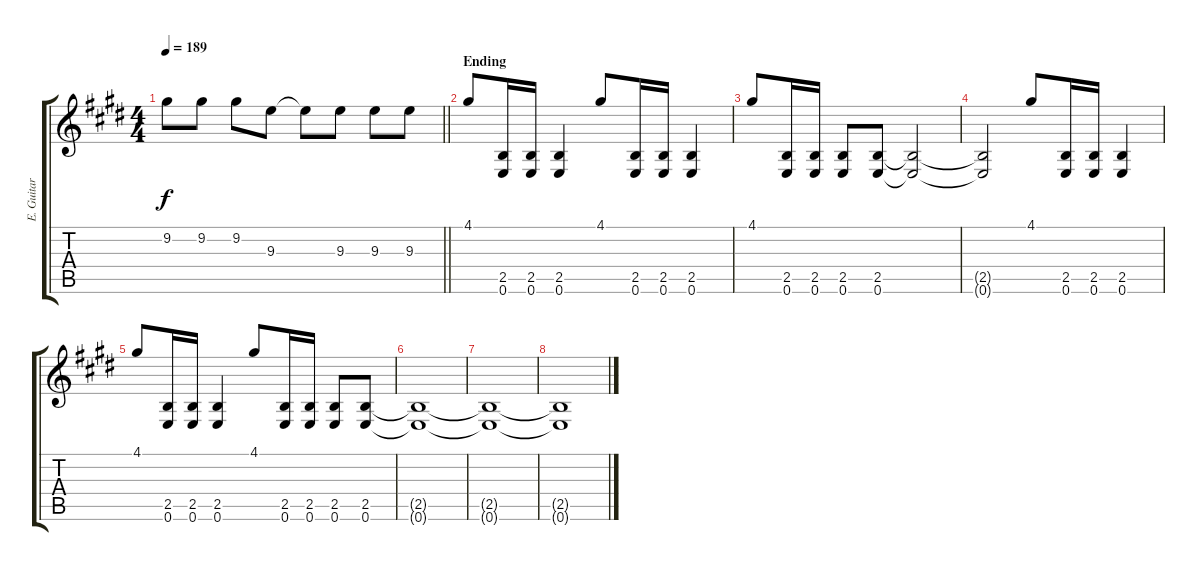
\track ("E. Guitar I" "E. Guitar ") {instrument overdrivenguitar}
\staff {score tabs}
\tuning (E4 B3 G3 D3 A2 E2) {hide}
\ts (4 4)
\tempo 189
\clef g2
\barLineRight lightlight
\ks e
9.2.8{dy f} 9.2.8 9.2.8 9.3.8 9.3{t}.8 9.3.8 9.3.8 9.3.8 |
\section ("" "Ending")
4.1.8 (2.5 0.6).16 (2.5 0.6).16 (2.5 0.6).4 4.1.8 (2.5 0.6).16 (2.5 0.6).16 (2.5 0.6).4 |
4.1.8 (2.5 0.6).16 (2.5 0.6).16 (2.5 0.6).8 (2.5 0.6).8 (2.5{t} 0.6{t}).2 |
(2.5{t} 0.6{t}).2 4.1.8 (2.5 0.6).16 (2.5 0.6).16 (2.5 0.6).4 |
4.1.8 (2.5 0.6).16 (2.5 0.6).16 (2.5 0.6).4 4.1.8 (2.5 0.6).16 (2.5 0.6).16 (2.5 0.6).8 (2.5 0.6).8 |
(2.5{t} 0.6{t}).1 |
(2.5{t} 0.6{t}).1 |
(2.5{t} 0.6{t}).1
